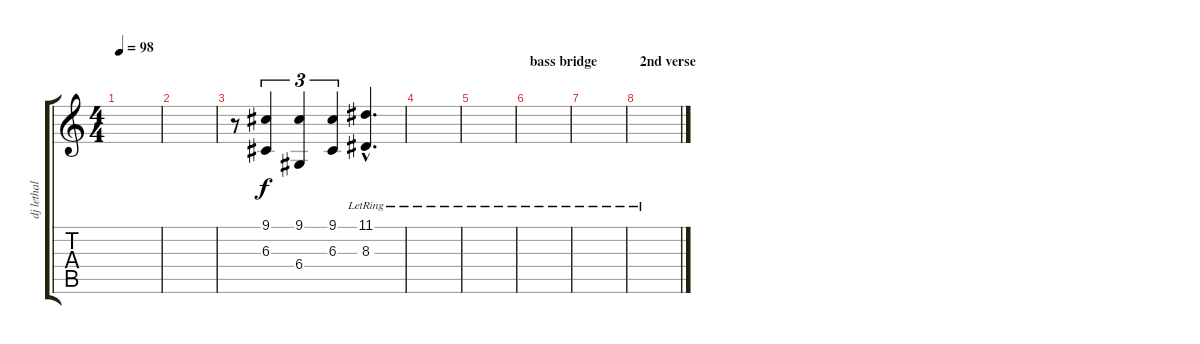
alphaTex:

\track ("dj lethal" "dj lethal") {instrument lead6voice}
\staff {score tabs}
\tuning (E4 B3 G3 D3 A2 E2) {hide}
\ts (4 4)
\tempo 98
\clef g2
\ks c
|
|
r.8 (9.1 6.3).4{tu (3 2)} (9.1 6.4).4{tu (3 2)} (9.1 6.3).4{tu (3 2)} (11.1{hac lr} 8.3{hac lr}).4{d} |
|
|
\section ("" "bass bridge")
|
|
\section ("" "2nd verse")
